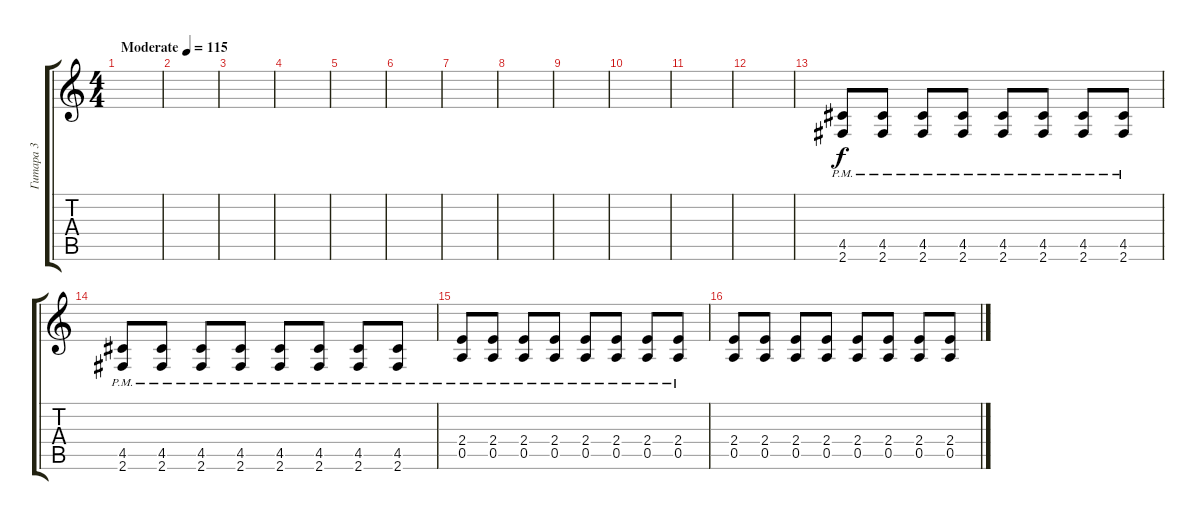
\track ("Гитара 3" "Гитара 3") {instrument distortionguitar}
\staff {score tabs}
\tuning (E4 B3 G3 D3 A2 E2) {hide}
\ts (4 4)
\tempo (115 "Moderate")
\clef g2
\ks c
|
|
|
|
|
|
|
|
|
|
|
|
(4.5{pm} 2.6{pm}).8 (4.5{pm} 2.6{pm}).8 (4.5{pm} 2.6{pm}).8 (4.5{pm} 2.6{pm}).8 (4.5{pm} 2.6{pm}).8 (4.5{pm} 2.6{pm}).8 (4.5{pm} 2.6{pm}).8 (4.5{pm} 2.6{pm}).8 |
(4.5{pm} 2.6{pm}).8 (4.5{pm} 2.6{pm}).8 (4.5{pm} 2.6{pm}).8 (4.5{pm} 2.6{pm}).8 (4.5{pm} 2.6{pm}).8 (4.5{pm} 2.6{pm}).8 (4.5{pm} 2.6{pm}).8 (4.5{pm} 2.6{pm}).8 |
(2.4{pm} 0.5{pm}).8 (2.4{pm} 0.5{pm}).8 (2.4{pm} 0.5{pm}).8 (2.4{pm} 0.5{pm}).8 (2.4{pm} 0.5{pm}).8 (2.4{pm} 0.5{pm}).8 (2.4{pm} 0.5{pm}).8 (2.4{pm} 0.5{pm}).8 |
(2.4 0.5).8 (2.4 0.5).8 (2.4 0.5).8 (2.4 0.5).8 (2.4 0.5).8 (2.4 0.5).8 (2.4 0.5).8 (2.4 0.5).8
